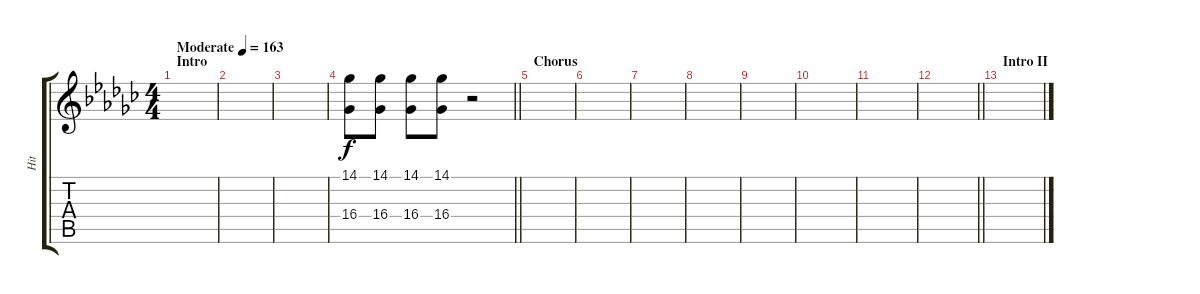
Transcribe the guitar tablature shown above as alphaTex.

\track ("Hit" "Hit") {instrument orchestrahit}
\staff {score tabs}
\tuning (E4 B3 G3 D3 A2 E2) {hide}
\ts (4 4)
\section ("" "Intro")
\tempo (163 "Moderate")
\clef g2
\ks gb
|
|
|
\barLineRight lightlight
(14.1 16.4).8 (14.1 16.4).8 (14.1 16.4).8 (14.1 16.4).8 r.2 |
\section ("" "Chorus")
|
|
|
|
|
|
|
\barLineRight lightlight
|
\section ("" "Intro II")
